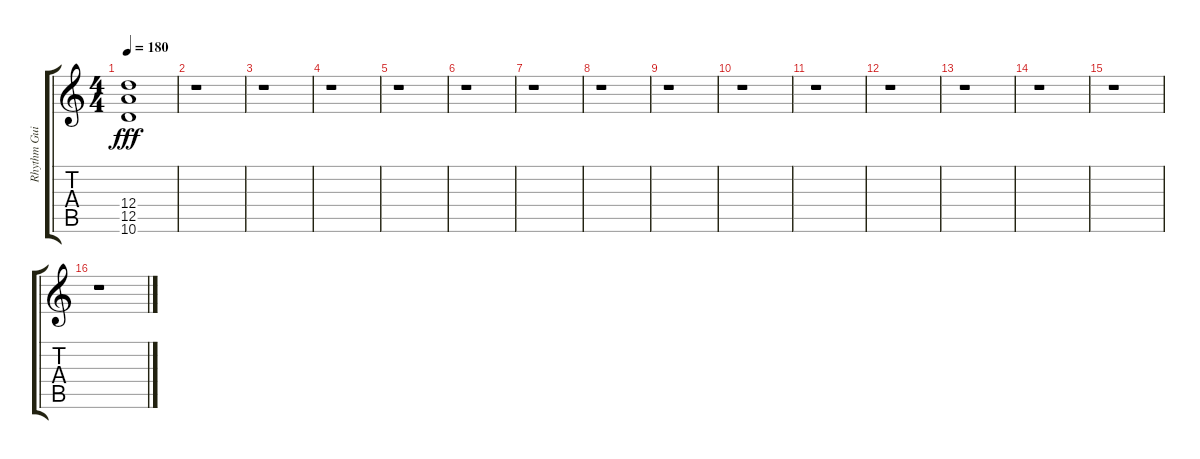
\track ("Rhythm Guitar" "Rhythm Gui") {instrument distortionguitar}
\staff {score tabs}
\tuning (E4 B3 G3 D3 A2 E2) {hide}
\ts (4 4)
\tempo 180
\clef g2
\ks c
(12.4 12.5 10.6).1{dy fff} |
r.1 |
r.1 |
r.1 |
r.1 |
r.1 |
r.1 |
r.1 |
r.1 |
r.1 |
r.1 |
r.1 |
r.1 |
r.1 |
r.1 |
r.1
